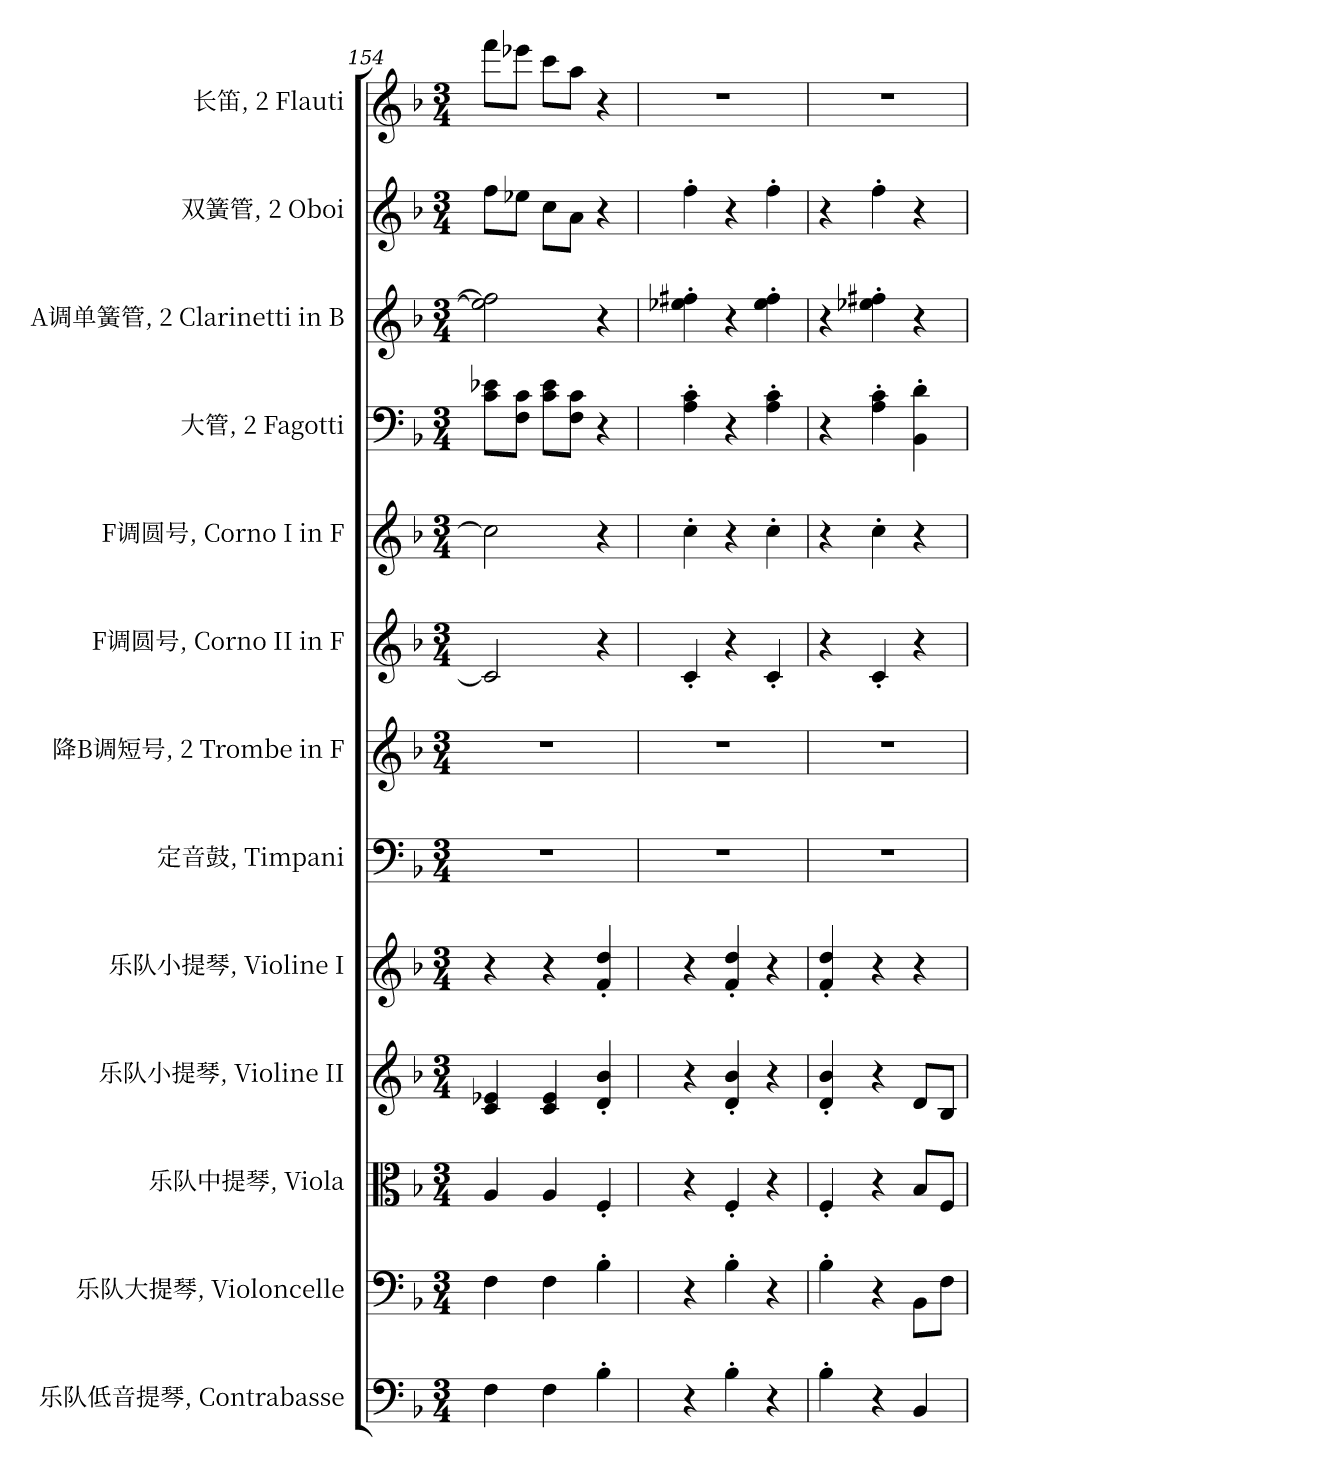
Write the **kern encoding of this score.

**kern	**kern	**kern	**kern	**kern	**kern	**kern	**kern	**kern	**kern	**kern	**kern	**kern
*part13	*part12	*part11	*part10	*part9	*part8	*part7	*part6	*part5	*part4	*part3	*part2	*part1
*staff13	*staff12	*staff11	*staff10	*staff9	*staff8	*staff7	*staff6	*staff5	*staff4	*staff3	*staff2	*staff1
*I"乐队低音提琴, Contrabasse	*I"乐队大提琴, Violoncelle	*I"乐队中提琴, Viola	*I"乐队小提琴, Violine II	*I"乐队小提琴, Violine I	*I"定音鼓, Timpani	*I"降B调短号, 2 Trombe in F	*I"F调圆号, Corno II in F	*I"F调圆号, Corno I in F	*I"大管, 2 Fagotti	*I"A调单簧管, 2 Clarinetti in B	*I"双簧管, 2 Oboi	*I"长笛, 2 Flauti
*I'Cbs.	*	*	*	*	*I'Timp.	*	*	*	*	*I'A Cl.	*I'Ob.	*I'Fl.
*clefF4	*clefF4	*clefC3	*clefG2	*clefG2	*clefF4	*clefG2	*clefG2	*clefG2	*clefF4	*clefG2	*clefG2	*clefG2
*ITrd7c12	*	*	*	*	*	*ITrd1c2	*ITrd4c7	*ITrd4c7	*	*ITrd2c3	*	*
*k[b-]	*k[b-]	*k[b-]	*k[b-]	*k[b-]	*k[b-]	*k[b-e-a-]	*k[b-e-]	*k[b-e-]	*k[b-]	*k[f#c#]	*k[b-]	*k[b-]
*M3/4	*M3/4	*M3/4	*M3/4	*M3/4	*M3/4	*M3/4	*M3/4	*M3/4	*M3/4	*M3/4	*M3/4	*M3/4
*MM96	*MM96	*MM96	*MM96	*MM96	*MM96	*MM96	*MM96	*MM96	*MM96	*MM96	*MM96	*MM96
=154	=154	=154	=154	=154	=154	=154	=154	=154	=154	=154	=154	=154
4FF\	4F\	4A/	4c/ 4e-X/	4r	2.r	2.r	2F/]	2f\]	8c\ 8e-X\L	2cc\] 2dd#\]	8ff\L	8fff\L
.	.	.	.	.	.	.	.	.	8F\ 8c\J	.	8ee-X\J	8eee-X\J
*	*	*	*	*	*	*	*	*	*	*	*	*MM105
4FF\	4F\	4A/	4c/ 4e-/	4r	.	.	.	.	8c\ 8e-\L	.	8cc\L	8ccc\L
.	.	.	.	.	.	.	.	.	8F\ 8c\J	.	8a\J	8aa\J
*	*	*	*	*	*	*	*	*	*	*	*	*MM101
4BB-'\	4B-'\	4F'/	4d/' 4b-/'	4f/' 4dd/'	.	.	4r	4r	4r	4r	4r	4r
=155	=155	=155	=155	=155	=155	=155	=155	=155	=155	=155	=155	=155
*	*	*	*	*	*	*	*	*	*	*	*	*MM108
4r	4r	4r	4r	4r	2.r	2.r	4F'/	4f'\	4A\' 4c\'	4ccn\' 4dd#X\'	4ff'\	2.r
4BB-'\	4B-'\	4F'/	4d/' 4b-/'	4f/' 4dd/'	.	.	4r	4r	4r	4r	4r	.
4r	4r	4r	4r	4r	.	.	4F'/	4f'\	4A\' 4c\'	4cc\' 4dd#\'	4ff'\	.
=156	=156	=156	=156	=156	=156	=156	=156	=156	=156	=156	=156	=156
*	*	*	*	*	*	*	*	*	*	*	*	*MM101
4BB-'\	4B-'\	4F'/	4d/' 4b-/'	4f/' 4dd/'	2.r	2.r	4r	4r	4r	4r	4r	2.r
4r	4r	4r	4r	4r	.	.	4F'/	4f'\	4A\' 4c\'	4ccn\' 4dd#X\'	4ff'\	.
4BBB-/	8BB-\L	8B-/L	8d/L	4r	.	.	4r	4r	4BB-\' 4d\'	4r	4r	.
.	8F\J	8F/J	8B-/J	.	.	.	.	.	.	.	.	.
=	=	=	=	=	=	=	=	=	=	=	=	=
*-	*-	*-	*-	*-	*-	*-	*-	*-	*-	*-	*-	*-
